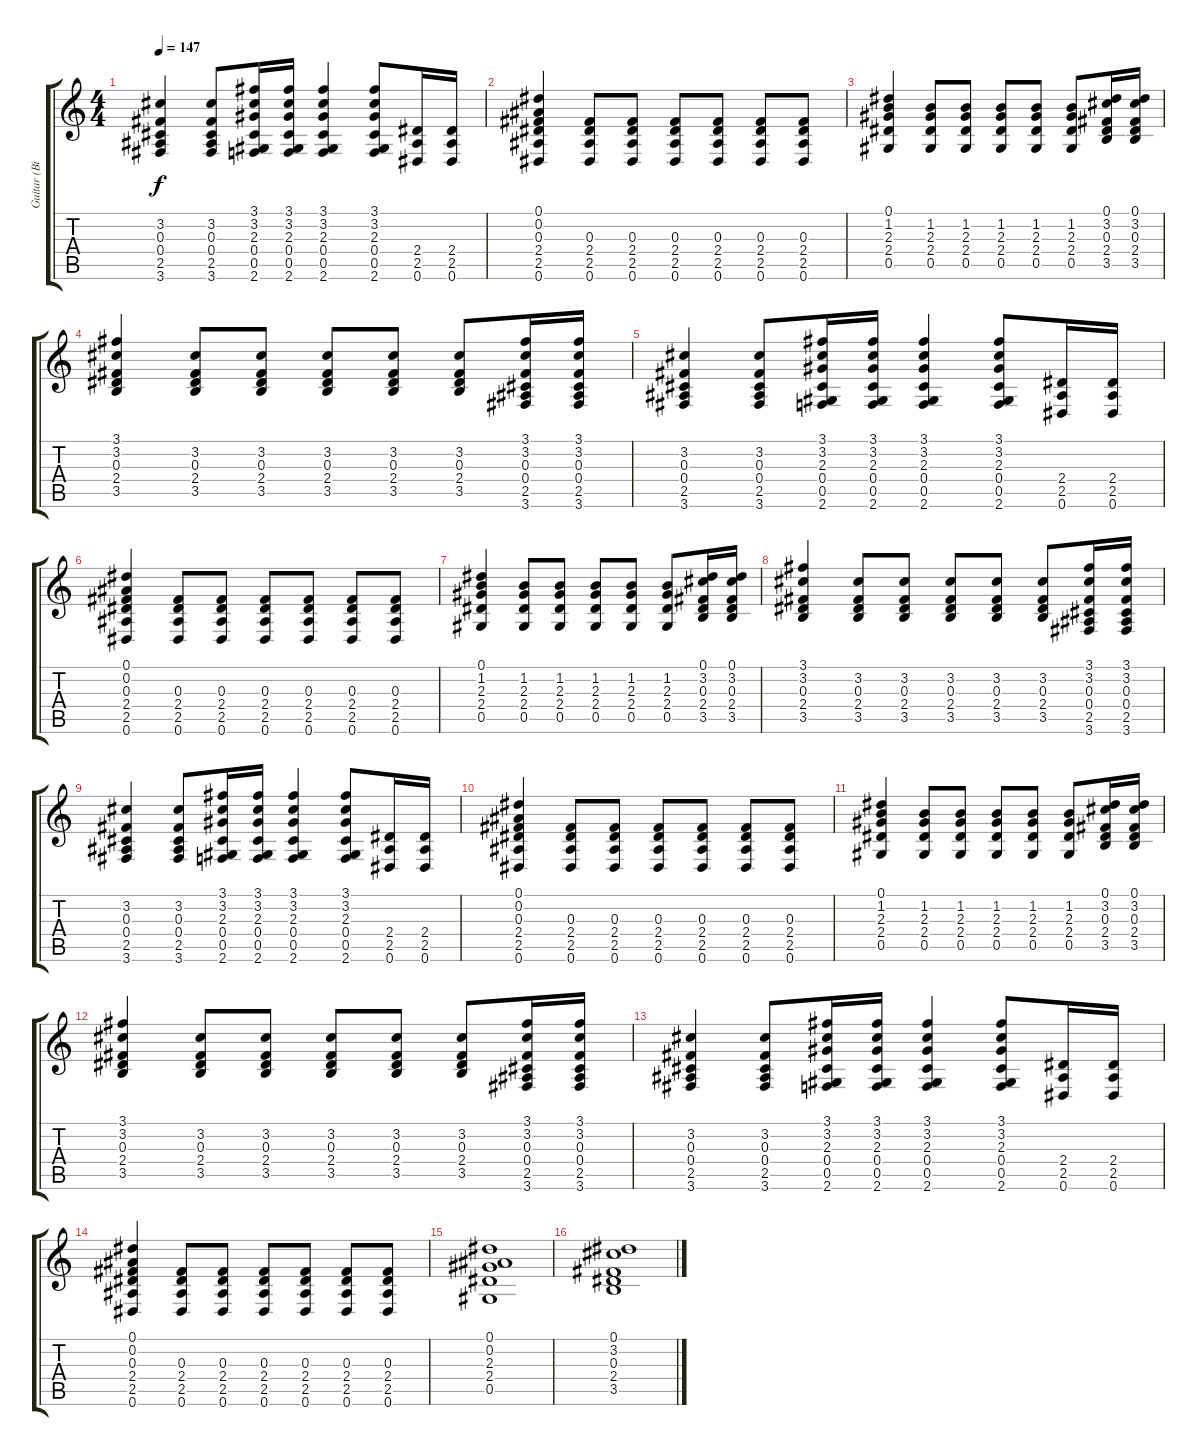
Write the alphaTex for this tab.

\track ("Guitar (Billy)" "Guitar (Bi") {instrument electricguitarjazz}
\staff {score tabs}
\tuning (Eb4 Bb3 Gb3 Db3 Ab2 Eb2) {hide}
\ts (4 4)
\tempo 147
\clef g2
\ks c
(3.2 0.3 0.4 2.5 3.6).4{dy f} (3.2 0.3 0.4 2.5 3.6).8 (3.1 3.2 2.3 0.4 0.5 2.6).16 (3.1 3.2 2.3 0.4 0.5 2.6).16 (3.1 3.2 2.3 0.4 0.5 2.6).4 (3.1 3.2 2.3 0.4 0.5 2.6).8 (2.4 2.5 0.6).16 (2.4 2.5 0.6).16 |
(0.1 0.2 0.3 2.4 2.5 0.6).4 (0.3 2.4 2.5 0.6).8 (0.3 2.4 2.5 0.6).8 (0.3 2.4 2.5 0.6).8 (0.3 2.4 2.5 0.6).8 (0.3 2.4 2.5 0.6).8 (0.3 2.4 2.5 0.6).8 |
(0.1 1.2 2.3 2.4 0.5).4 (1.2 2.3 2.4 0.5).8 (1.2 2.3 2.4 0.5).8 (1.2 2.3 2.4 0.5).8 (1.2 2.3 2.4 0.5).8 (1.2 2.3 2.4 0.5).8 (0.1 3.2 0.3 2.4 3.5).16 (0.1 3.2 0.3 2.4 3.5).16 |
(3.1 3.2 0.3 2.4 3.5).4 (3.2 0.3 2.4 3.5).8 (3.2 0.3 2.4 3.5).8 (3.2 0.3 2.4 3.5).8 (3.2 0.3 2.4 3.5).8 (3.2 0.3 2.4 3.5).8 (3.1 3.2 0.3 0.4 2.5 3.6).16 (3.1 3.2 0.3 0.4 2.5 3.6).16 |
(3.2 0.3 0.4 2.5 3.6).4 (3.2 0.3 0.4 2.5 3.6).8 (3.1 3.2 2.3 0.4 0.5 2.6).16 (3.1 3.2 2.3 0.4 0.5 2.6).16 (3.1 3.2 2.3 0.4 0.5 2.6).4 (3.1 3.2 2.3 0.4 0.5 2.6).8 (2.4 2.5 0.6).16 (2.4 2.5 0.6).16 |
(0.1 0.2 0.3 2.4 2.5 0.6).4 (0.3 2.4 2.5 0.6).8 (0.3 2.4 2.5 0.6).8 (0.3 2.4 2.5 0.6).8 (0.3 2.4 2.5 0.6).8 (0.3 2.4 2.5 0.6).8 (0.3 2.4 2.5 0.6).8 |
(0.1 1.2 2.3 2.4 0.5).4 (1.2 2.3 2.4 0.5).8 (1.2 2.3 2.4 0.5).8 (1.2 2.3 2.4 0.5).8 (1.2 2.3 2.4 0.5).8 (1.2 2.3 2.4 0.5).8 (0.1 3.2 0.3 2.4 3.5).16 (0.1 3.2 0.3 2.4 3.5).16 |
(3.1 3.2 0.3 2.4 3.5).4 (3.2 0.3 2.4 3.5).8 (3.2 0.3 2.4 3.5).8 (3.2 0.3 2.4 3.5).8 (3.2 0.3 2.4 3.5).8 (3.2 0.3 2.4 3.5).8 (3.1 3.2 0.3 0.4 2.5 3.6).16 (3.1 3.2 0.3 0.4 2.5 3.6).16 |
(3.2 0.3 0.4 2.5 3.6).4 (3.2 0.3 0.4 2.5 3.6).8 (3.1 3.2 2.3 0.4 0.5 2.6).16 (3.1 3.2 2.3 0.4 0.5 2.6).16 (3.1 3.2 2.3 0.4 0.5 2.6).4 (3.1 3.2 2.3 0.4 0.5 2.6).8 (2.4 2.5 0.6).16 (2.4 2.5 0.6).16 |
(0.1 0.2 0.3 2.4 2.5 0.6).4 (0.3 2.4 2.5 0.6).8 (0.3 2.4 2.5 0.6).8 (0.3 2.4 2.5 0.6).8 (0.3 2.4 2.5 0.6).8 (0.3 2.4 2.5 0.6).8 (0.3 2.4 2.5 0.6).8 |
(0.1 1.2 2.3 2.4 0.5).4 (1.2 2.3 2.4 0.5).8 (1.2 2.3 2.4 0.5).8 (1.2 2.3 2.4 0.5).8 (1.2 2.3 2.4 0.5).8 (1.2 2.3 2.4 0.5).8 (0.1 3.2 0.3 2.4 3.5).16 (0.1 3.2 0.3 2.4 3.5).16 |
(3.1 3.2 0.3 2.4 3.5).4 (3.2 0.3 2.4 3.5).8 (3.2 0.3 2.4 3.5).8 (3.2 0.3 2.4 3.5).8 (3.2 0.3 2.4 3.5).8 (3.2 0.3 2.4 3.5).8 (3.1 3.2 0.3 0.4 2.5 3.6).16 (3.1 3.2 0.3 0.4 2.5 3.6).16 |
(3.2 0.3 0.4 2.5 3.6).4 (3.2 0.3 0.4 2.5 3.6).8 (3.1 3.2 2.3 0.4 0.5 2.6).16 (3.1 3.2 2.3 0.4 0.5 2.6).16 (3.1 3.2 2.3 0.4 0.5 2.6).4 (3.1 3.2 2.3 0.4 0.5 2.6).8 (2.4 2.5 0.6).16 (2.4 2.5 0.6).16 |
(0.1 0.2 0.3 2.4 2.5 0.6).4 (0.3 2.4 2.5 0.6).8 (0.3 2.4 2.5 0.6).8 (0.3 2.4 2.5 0.6).8 (0.3 2.4 2.5 0.6).8 (0.3 2.4 2.5 0.6).8 (0.3 2.4 2.5 0.6).8 |
(0.1 0.2 2.3 2.4 0.5).1 |
(0.1 3.2 0.3 2.4 3.5).1
